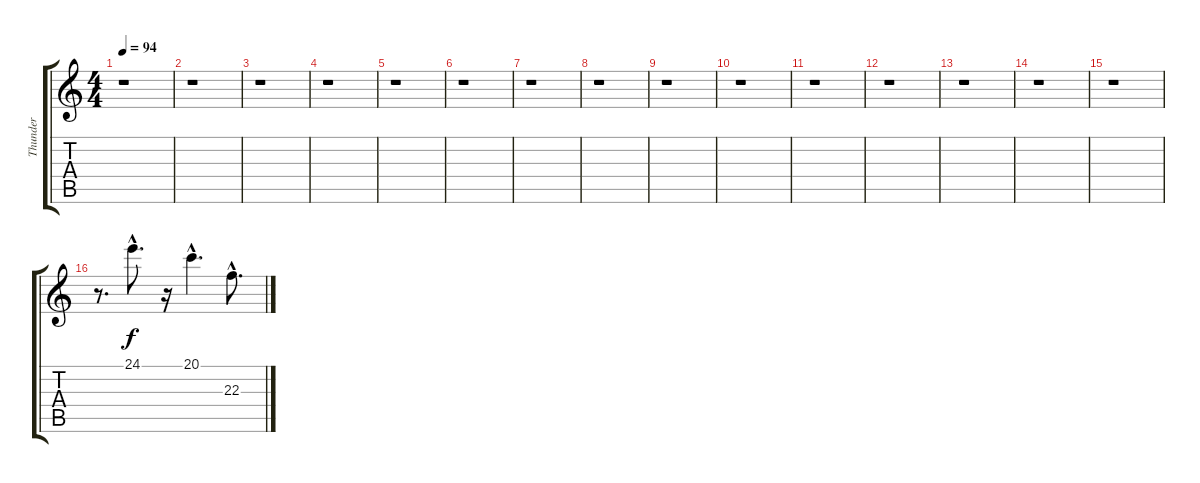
\track ("Thunder" "Thunder") {instrument seashore}
\staff {score tabs}
\tuning (E4 B3 G3 D3 A2 E2) {hide}
\ts (4 4)
\tempo 94
\clef g2
\ks c
r.1{dy f} |
r.1 |
r.1 |
r.1 |
r.1 |
r.1 |
r.1 |
r.1 |
r.1 |
r.1 |
r.1 |
r.1 |
r.1 |
r.1 |
r.1 |
r.8{d} 24.1{hac}.8{d} r.16 20.1{hac}.4{d} 22.3{hac}.8{d}
